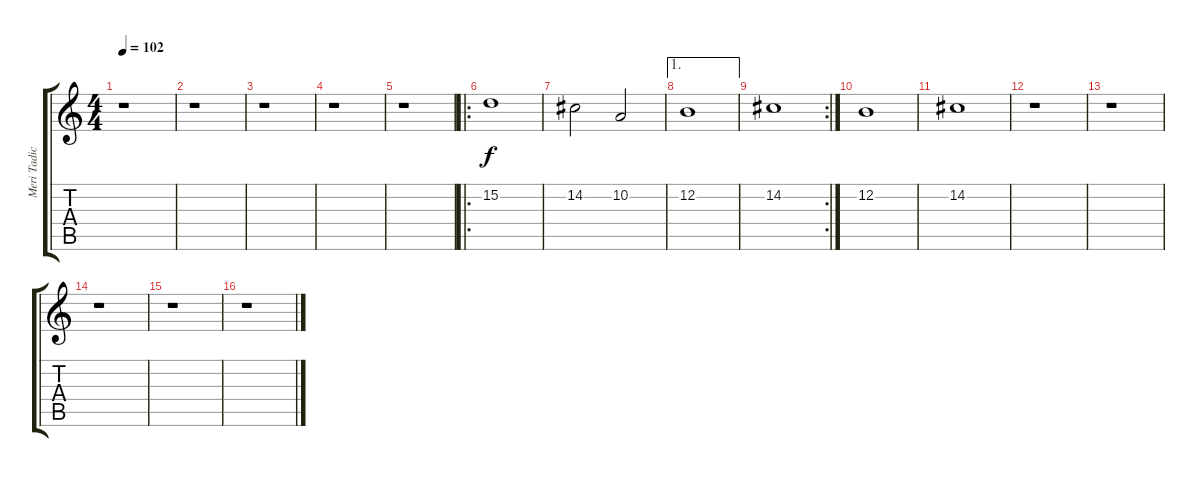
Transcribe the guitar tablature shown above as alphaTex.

\track ("Meri Tadic" "Meri Tadic") {instrument fiddle}
\staff {score tabs}
\tuning (E4 B3 G3 D3 A2 E2) {hide}
\ts (4 4)
\tempo 102
\clef g2
\ks c
r.1{dy f} |
r.1 |
r.1 |
r.1 |
r.1 |
\ro
15.2.1 |
14.2.2 10.2.2 |
\ae 1
12.2.1 |
\rc 2
14.2.1 |
12.2.1 |
14.2.1 |
r.1 |
r.1 |
r.1 |
r.1 |
r.1
